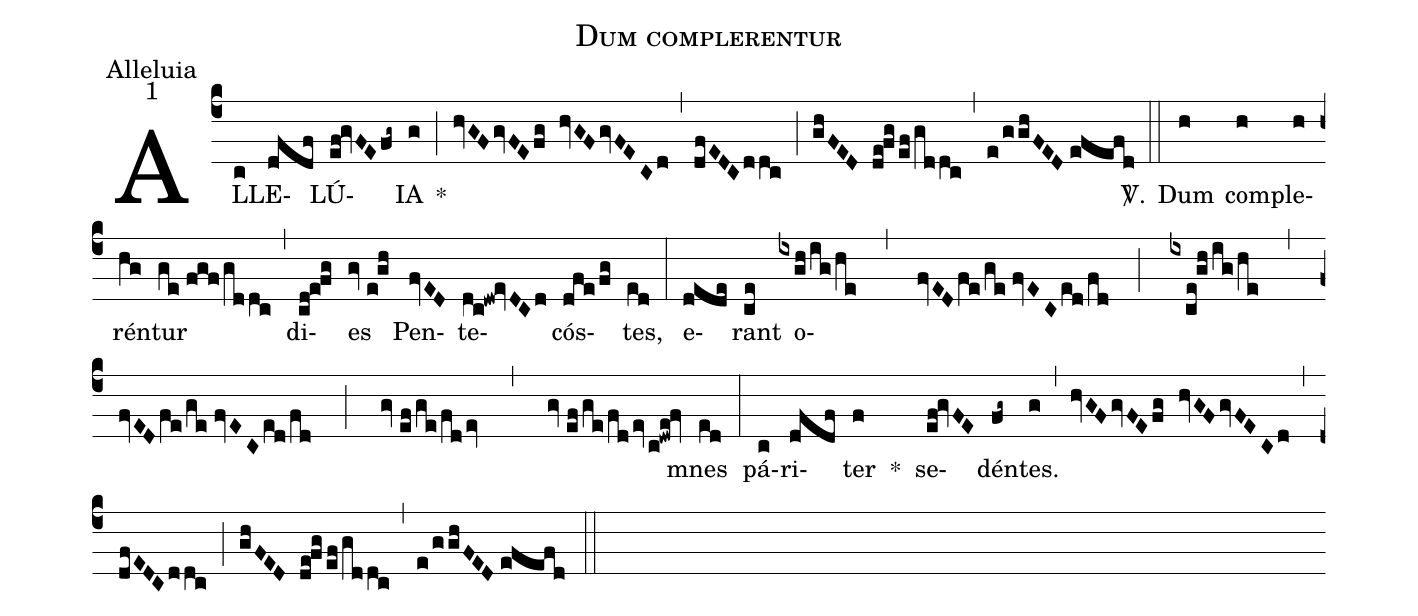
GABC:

name:Dum complerentur;
office-part:Alleluia;
mode:1;
%%
(c4) AL(c)LE(dfdf)LÚ(ef!gvFEfg~)IA(g) *(;) (hvGF/gvFE/fg hvGF/gvFECd) (,) (dfEDC/ddc) (;) (ghFED de!fg/ef/gddc) (,) (e/gghFED//efefd) <sp>V/</sp>.(::)  Dum(h) com(h)ple(h)rén(hg)tur(ge//fgf/gddc) (,) di(cd!e!fg)es(gv//e!gh) Pen(fvED)te(dc!dw!evDCd)cós(dfe/fg)tes,(ed) (:) e(dede)rant(ce) o(ixgh/ig/he , fvED/fe/ge//fvEC/ed/fd ; ixce!gh/ig/he , fvED/fe/ge//fvEC/ed/fd ; gv//ef/ge/fd/ev , gv//ef/ge/fd/ev/c!dwe!fv)mnes(ed) (:) pá(c)ri(dfdf)ter(f) *() se(ef!gvFE)dén(fg~)tes.(g) (,) (hvGF/gvFE/fg hvGF/gvFECd) (,) (dfEDC/ddc) (;) (ghFED de!fg/ef/gddc) (,) (e/gghFED//efefd) (::)
